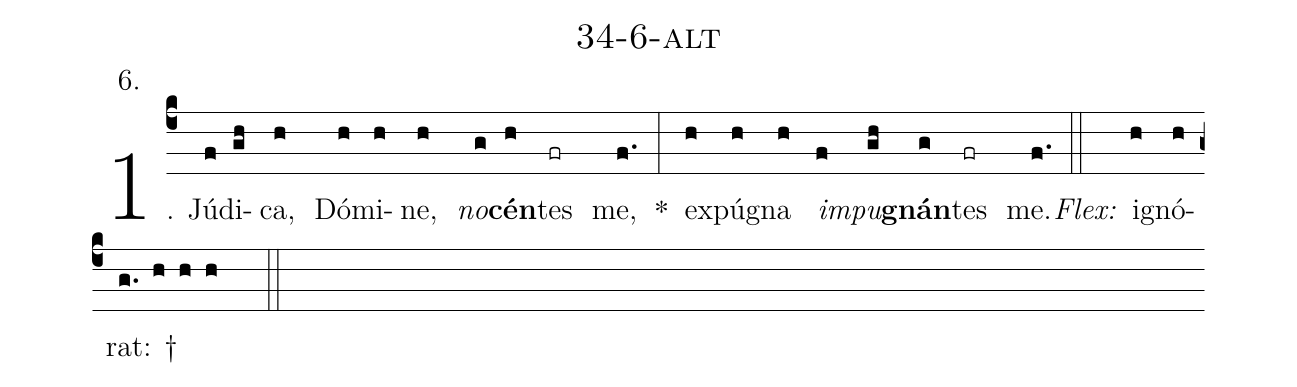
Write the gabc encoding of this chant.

name: 34-6-alt;
annotation: 6.;
%%
(c4)1. Jú(f)di(gh)ca,(h) Dó(h)mi(h)ne,(h) <i>no</i>(g)<b>cén</b>(h)tes(fr) me,(f.) *(:) ex(h)pú(h)gna(h) <i>im</i>(f)<i>pu</i>(gh)<b>gnán</b>(g)tes(fr) me.(f.) (::)
<i>Flex:</i>()  i(h)gnó(h)rat: †(g. h h h  ::)
